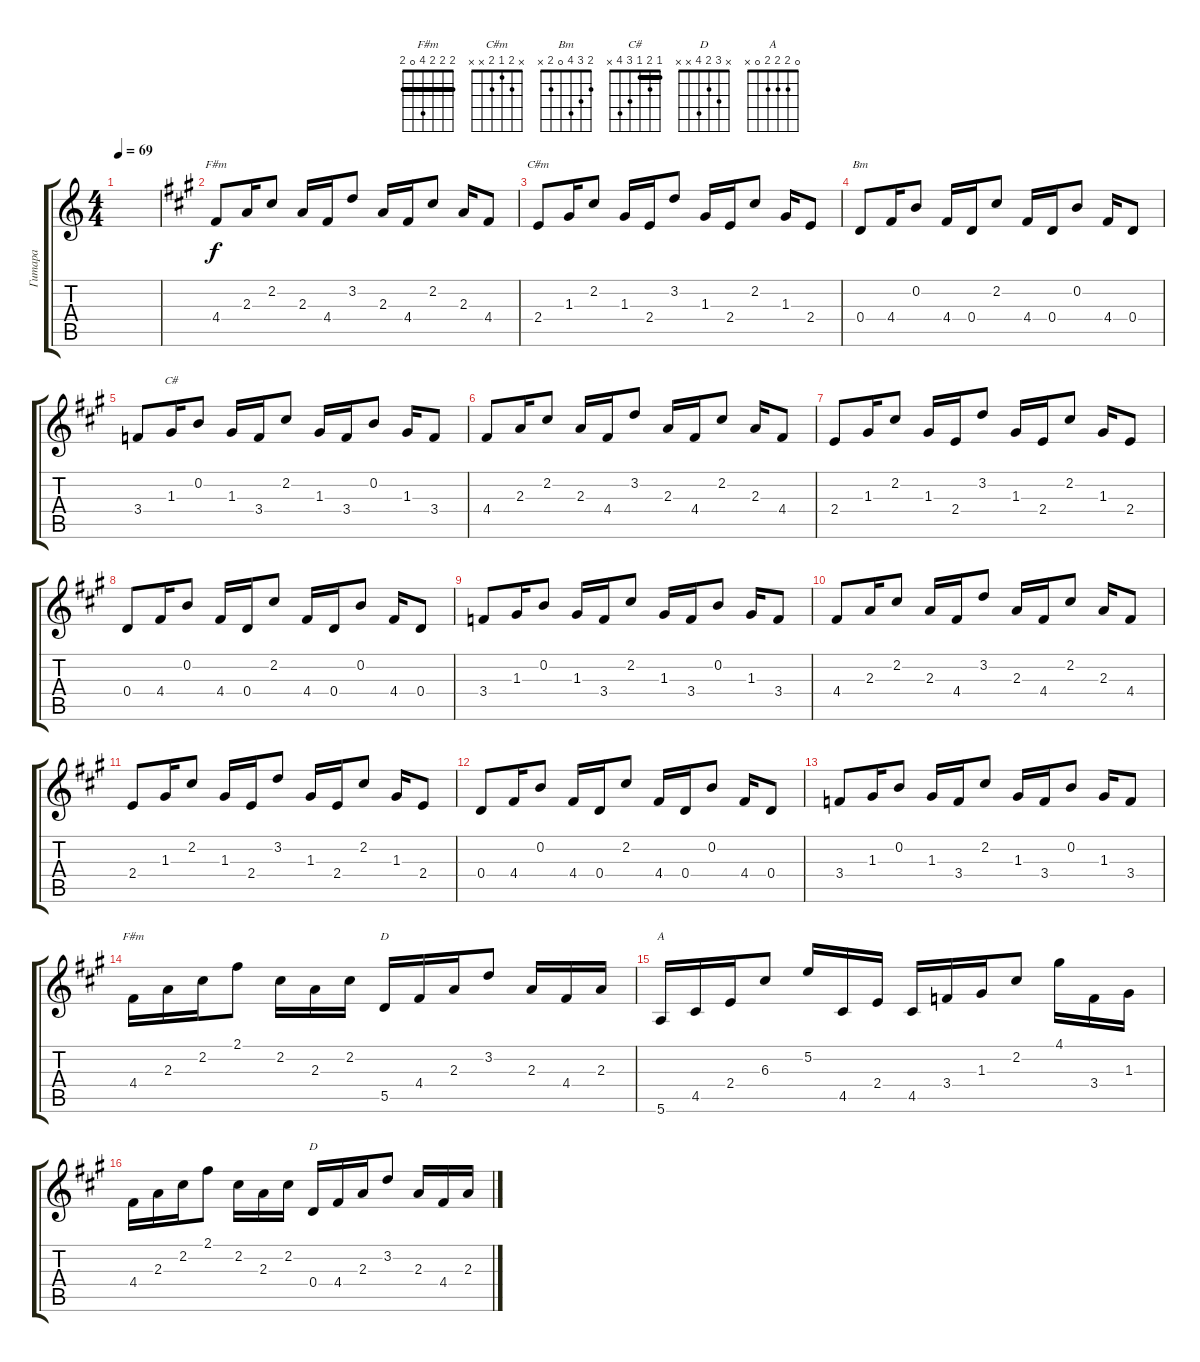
\track ("Гитара" "Гитара") {instrument acousticguitarsteel}
\staff {score tabs}
\tuning (E4 B3 G3 D3 A2 E2) {hide}
\chord ("F#m" x 2 2 4 x x) {barre 2}
\chord ("C#m" x 2 1 2 x x)
\chord ("Bm" 2 3 4 0 2 x)
\chord ("C#" 1 2 1 3 4 x) {barre 1}
\chord ("F#m" 2 2 2 4 0 2) {barre 2}
\chord ("D" 2 3 2 0 x x) {barre 2}
\chord ("A" 0 2 2 2 0 x)
\chord ("D" x 3 2 4 x x)
\ts (4 4)
\tempo 69
\clef g2
\ks c
|
\ks a
4.4.8{ch "F#m"} 2.3.16 2.2.8 2.3.16 4.4.16 3.2.8 2.3.16 4.4.16 2.2.8 2.3.16 4.4.8 |
2.4.8{ch "C#m"} 1.3.16 2.2.8 1.3.16 2.4.16 3.2.8 1.3.16 2.4.16 2.2.8 1.3.16 2.4.8 |
0.4.8{ch "Bm"} 4.4.16 0.2.8 4.4.16 0.4.16 2.2.8 4.4.16 0.4.16 0.2.8 4.4.16 0.4.8 |
3.4.8 1.3.16{ch "C#"} 0.2.8 1.3.16 3.4.16 2.2.8 1.3.16 3.4.16 0.2.8 1.3.16 3.4.8 |
4.4.8 2.3.16 2.2.8 2.3.16 4.4.16 3.2.8 2.3.16 4.4.16 2.2.8 2.3.16 4.4.8 |
2.4.8 1.3.16 2.2.8 1.3.16 2.4.16 3.2.8 1.3.16 2.4.16 2.2.8 1.3.16 2.4.8 |
0.4.8 4.4.16 0.2.8 4.4.16 0.4.16 2.2.8 4.4.16 0.4.16 0.2.8 4.4.16 0.4.8 |
3.4.8 1.3.16 0.2.8 1.3.16 3.4.16 2.2.8 1.3.16 3.4.16 0.2.8 1.3.16 3.4.8 |
4.4.8 2.3.16 2.2.8 2.3.16 4.4.16 3.2.8 2.3.16 4.4.16 2.2.8 2.3.16 4.4.8 |
2.4.8 1.3.16 2.2.8 1.3.16 2.4.16 3.2.8 1.3.16 2.4.16 2.2.8 1.3.16 2.4.8 |
0.4.8 4.4.16 0.2.8 4.4.16 0.4.16 2.2.8 4.4.16 0.4.16 0.2.8 4.4.16 0.4.8 |
3.4.8 1.3.16 0.2.8 1.3.16 3.4.16 2.2.8 1.3.16 3.4.16 0.2.8 1.3.16 3.4.8 |
4.4.16{ch "F#m"} 2.3.16 2.2.16 2.1.8 2.2.16 2.3.16 2.2.16 5.5.16{ch "D"} 4.4.16 2.3.16 3.2.8 2.3.16 4.4.16 2.3.16 |
5.6.16{ch "A"} 4.5.16 2.4.16 6.3.8 5.2.16 4.5.16 2.4.16 4.5.16 3.4.16 1.3.16 2.2.8 4.1.16 3.4.16 1.3.16 |
4.4.16 2.3.16 2.2.16 2.1.8 2.2.16 2.3.16 2.2.16 0.4.16{ch "D"} 4.4.16 2.3.16 3.2.8 2.3.16 4.4.16 2.3.16
